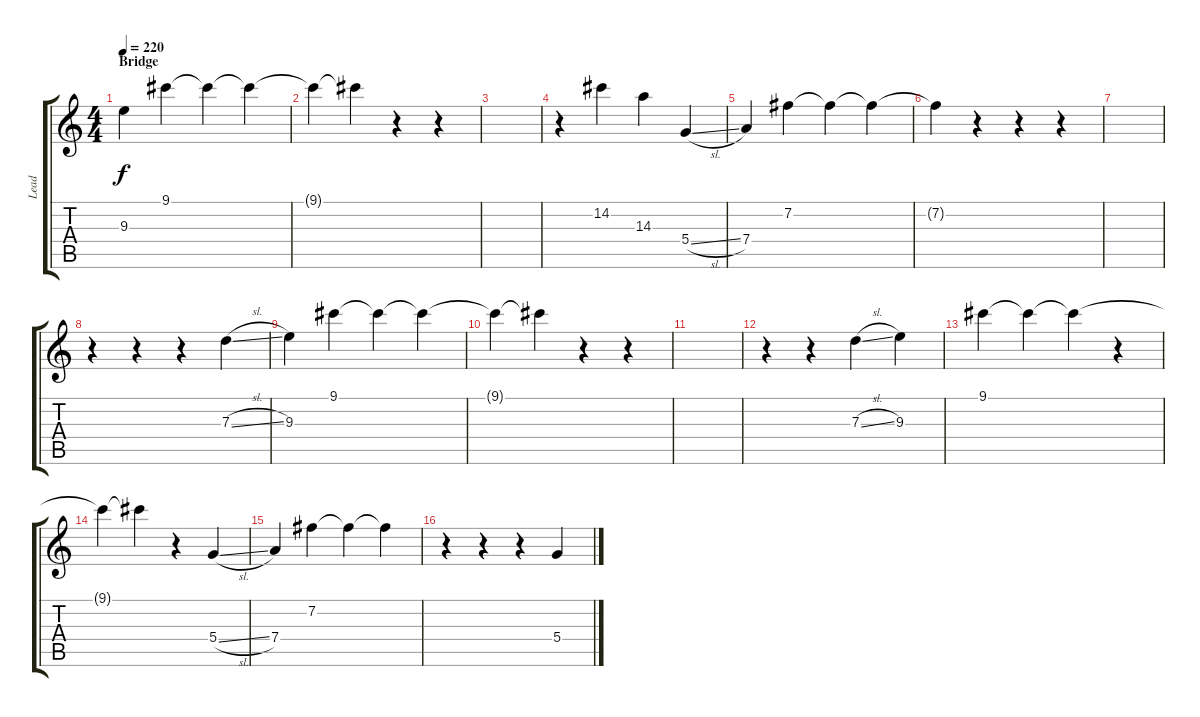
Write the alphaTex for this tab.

\track ("Lead" "Lead") {instrument acousticguitarnylon}
\staff {score tabs}
\tuning (E4 B3 G3 D3 A2 E2) {hide}
\ts (4 4)
\section ("" "Bridge")
\tempo 220
\clef g2
\ks c
9.3.4{dy f} 9.1.4 9.1{t}.4 9.1{t}.4 |
9.1{t}.4 9.1{t}.4 r.4 r.4 |
|
r.4 14.2.4 14.3.4 5.4{sl}.4 |
7.4.4 7.2.4 7.2{t}.4 7.2{t}.4 |
7.2{t}.4 r.4 r.4 r.4 |
|
r.4 r.4 r.4 7.3{sl}.4 |
9.3.4 9.1.4 9.1{t}.4 9.1{t}.4 |
9.1{t}.4 9.1{t}.4 r.4 r.4 |
|
r.4 r.4 7.3{sl}.4 9.3.4 |
9.1.4 9.1{t}.4 9.1{t}.4 r.4 |
9.1{t}.4 9.1{t}.4 r.4 5.4{sl}.4 |
7.4.4 7.2.4 7.2{t}.4 7.2{t}.4 |
r.4 r.4 r.4 5.4{sl}.4
